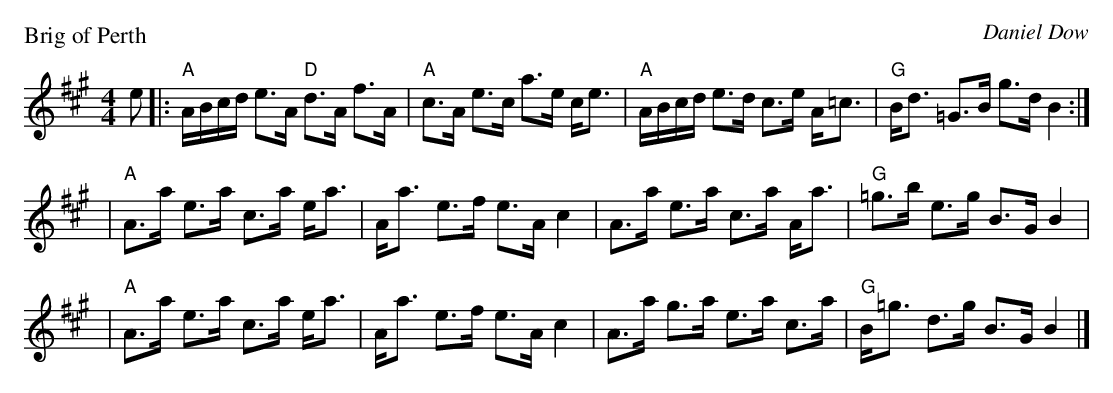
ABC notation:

X:1
P: Brig of Perth
C: Daniel Dow
M: 4/4
L: 1/8
K: A
e \
|: "A"A/B/c/d/ e>A "D"d>A f>A | "A"c>A e>c a>e c<e \
|  "A"A/B/c/d/ e>d c>e A<=c | "G"B<d =G>B g>d B2 :|
| "A"A>a e>a c>a e<a | A<a e>f e>A c2 \
|    A>a e>a c>a A<a | "G"=g>b e>g B>G B2 |
| "A"A>a e>a c>a e<a | A<a e>f e>A c2 \
|    A>a g>a e>a c>a | "G"B<=g d>g B>G B2 |]
